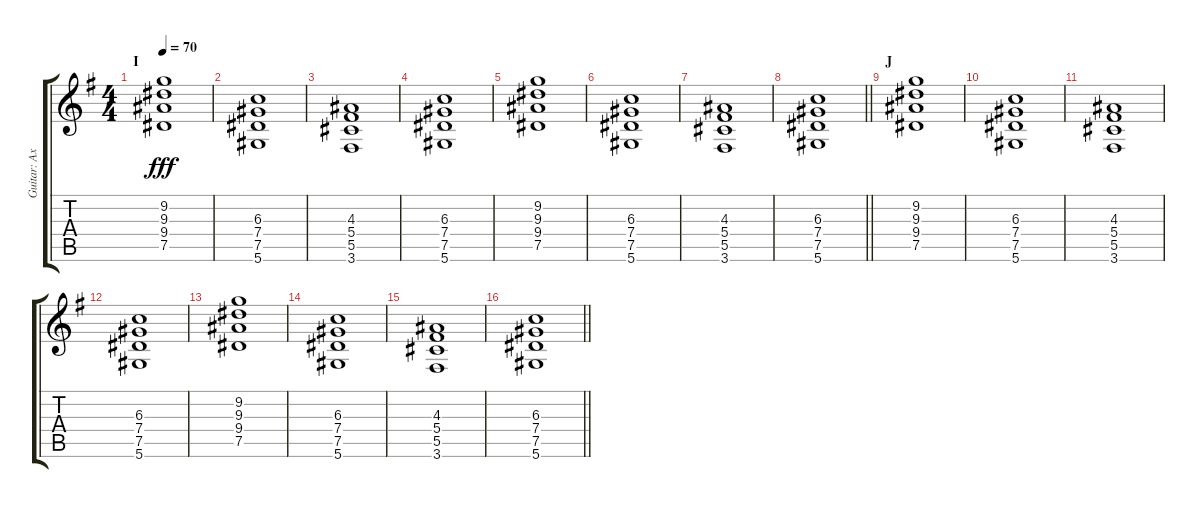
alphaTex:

\track ("Guitar: Axel" "Guitar: Ax") {instrument electricguitarclean}
\staff {score tabs}
\tuning (Eb4 Bb3 Gb3 Db3 Ab2 Eb2) {hide}
\ts (4 4)
\section ("" "I")
\tempo 70
\clef g2
\ks g
(9.2 9.3 9.4 7.5).1{dy fff} |
(6.3 7.4 7.5 5.6).1 |
(4.3 5.4 5.5 3.6).1 |
(6.3 7.4 7.5 5.6).1 |
(9.2 9.3 9.4 7.5).1 |
(6.3 7.4 7.5 5.6).1 |
(4.3 5.4 5.5 3.6).1 |
\barLineRight lightlight
(6.3 7.4 7.5 5.6).1 |
\section ("" "J")
(9.2 9.3 9.4 7.5).1 |
(6.3 7.4 7.5 5.6).1 |
(4.3 5.4 5.5 3.6).1 |
(6.3 7.4 7.5 5.6).1 |
(9.2 9.3 9.4 7.5).1 |
(6.3 7.4 7.5 5.6).1 |
(4.3 5.4 5.5 3.6).1 |
\barLineRight lightlight
(6.3 7.4 7.5 5.6).1
